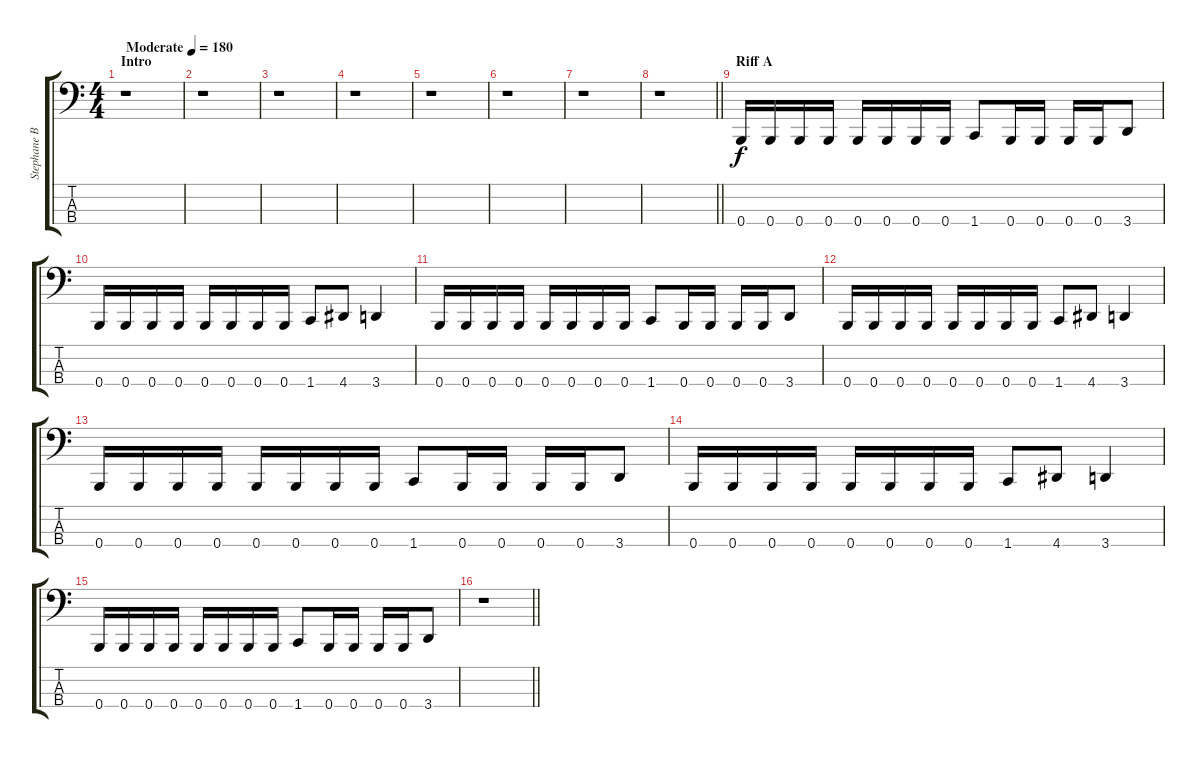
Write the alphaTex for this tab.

\track ("Stephane Barbe" "Stephane B") {instrument electricbasspick}
\staff {score tabs}
\tuning (E2 B1 Gb1 B0) {hide}
\ts (4 4)
\section ("" "Intro")
\tempo (180 "Moderate")
\clef f4
\ks c
r.1{dy f instrument electricbasspick} |
r.1 |
r.1 |
r.1 |
r.1 |
r.1 |
r.1 |
\barLineRight lightlight
r.1 |
\section ("" "Riff A")
0.4.16 0.4.16 0.4.16 0.4.16 0.4.16 0.4.16 0.4.16 0.4.16 1.4.8 0.4.16 0.4.16 0.4.16 0.4.16 3.4.8 |
0.4.16 0.4.16 0.4.16 0.4.16 0.4.16 0.4.16 0.4.16 0.4.16 1.4.8 4.4.8 3.4.4 |
0.4.16 0.4.16 0.4.16 0.4.16 0.4.16 0.4.16 0.4.16 0.4.16 1.4.8 0.4.16 0.4.16 0.4.16 0.4.16 3.4.8 |
0.4.16 0.4.16 0.4.16 0.4.16 0.4.16 0.4.16 0.4.16 0.4.16 1.4.8 4.4.8 3.4.4 |
0.4.16 0.4.16 0.4.16 0.4.16 0.4.16 0.4.16 0.4.16 0.4.16 1.4.8 0.4.16 0.4.16 0.4.16 0.4.16 3.4.8 |
0.4.16 0.4.16 0.4.16 0.4.16 0.4.16 0.4.16 0.4.16 0.4.16 1.4.8 4.4.8 3.4.4 |
0.4.16 0.4.16 0.4.16 0.4.16 0.4.16 0.4.16 0.4.16 0.4.16 1.4.8 0.4.16 0.4.16 0.4.16 0.4.16 3.4.8 |
\barLineRight lightlight
r.1
